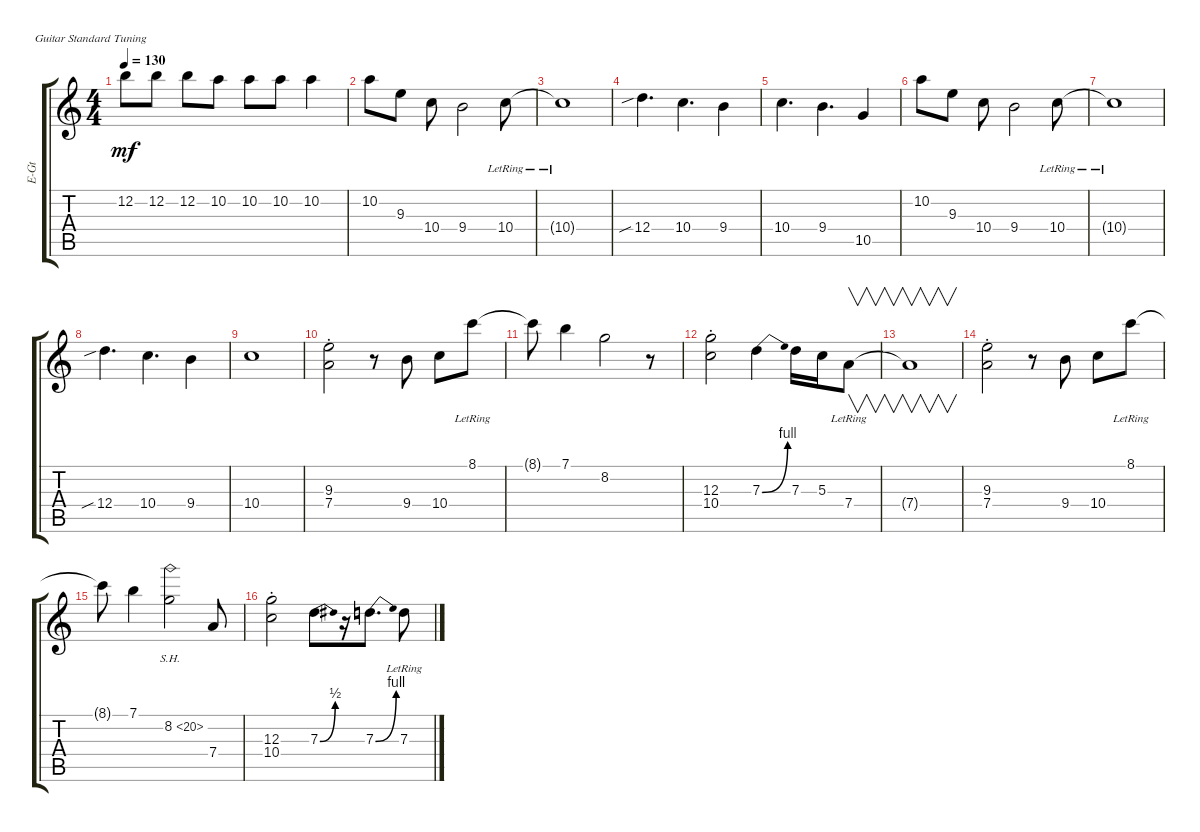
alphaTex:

\defaultSystemsLayout 4
\track ("Lead" "E-Gt") {instrument distortionguitar}
\staff {score tabs}
\tuning (E4 B3 G3 D3 A2 E2)
\ts (4 4)
\tempo 130
\clef g2
\ks c
12.2.8{dy mf} 12.2.8 12.2.8 10.2.8 10.2.8 10.2.8 10.2.4 |
10.2.8 9.3.8 10.4.8 9.4.2 10.4{lr}.8 |
10.4{lr t}.1 |
12.4{sib}.4{d} 10.4.4{d} 9.4.4 |
10.4.4{d} 9.4.4{d} 10.5.4 |
10.2.8 9.3.8 10.4.8 9.4.2 10.4{lr}.8 |
10.4{lr t}.1 |
12.4{sib}.4{d} 10.4.4{d} 9.4.4 |
10.4.1 |
(9.3{st} 7.4{st}).2 r.8 9.4.8 10.4.8 8.1{lr}.8 |
8.1{t}.8 7.1.4 8.2.2 r.8 |
(10.4{st} 12.3{st}).2 7.3{be (bend 0 0 47.4 4)}.4 7.3.16 5.3.16 7.4{lr}.8{v} |
7.4{t}.1{v} |
(9.3{st} 7.4{st}).2 r.8 9.4.8 10.4.8 8.1{lr}.8 |
8.1{t}.8 7.1.4 8.2{sh 12}.2 7.4.8 |
(12.3{st} 10.4{st}).2 7.3{be (bend 0 0 15 2)}.8 r.16 7.3{be (bend 0 0 15 4)}.8{d} 7.3{lr}.8
